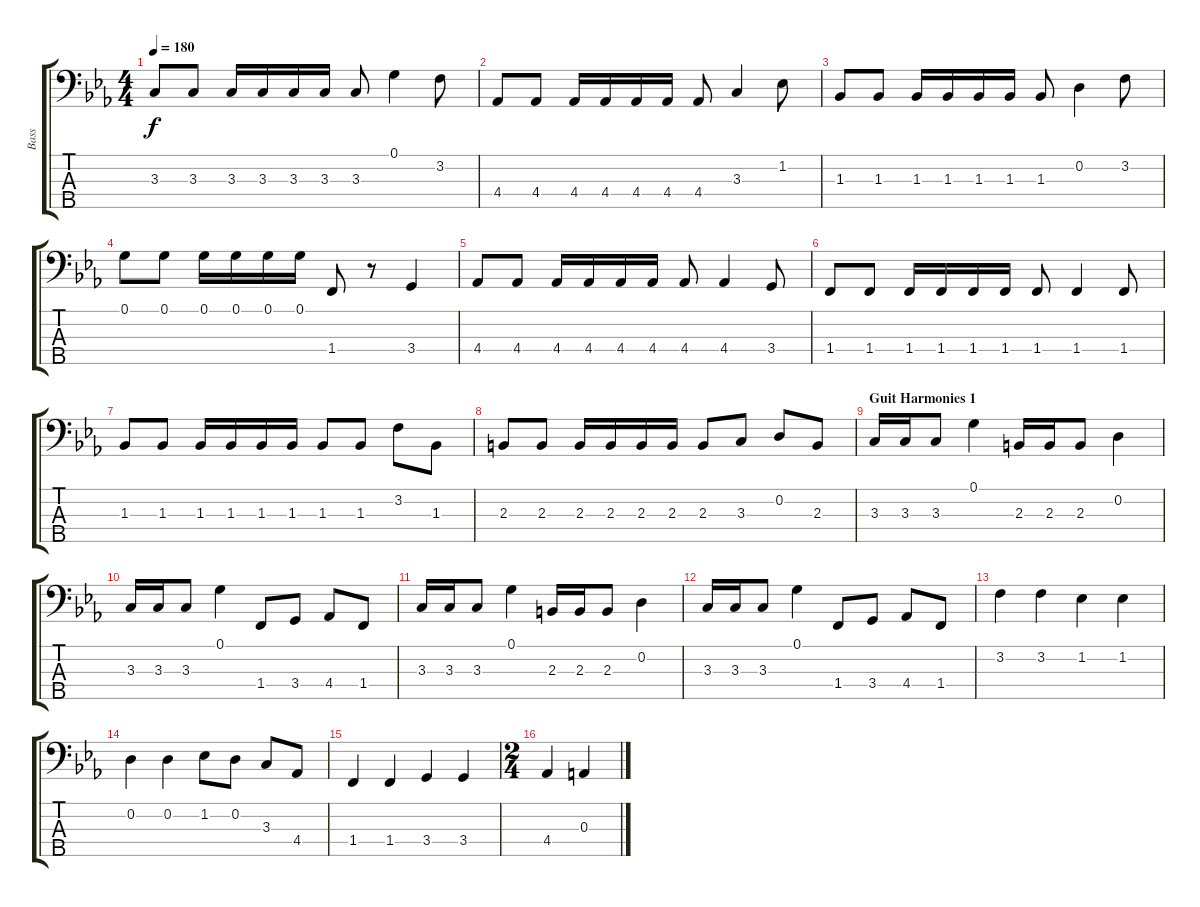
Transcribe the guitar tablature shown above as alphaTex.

\track ("Bass" "Bass") {instrument electricbassfinger}
\staff {score tabs}
\tuning (G2 D2 A1 E1 B0) {hide}
\ts (4 4)
\tempo 180
\clef f4
\ks eb
3.3.8{dy f} 3.3.8 3.3.16 3.3.16 3.3.16 3.3.16 3.3.8 0.1.4 3.2.8 |
4.4.8 4.4.8 4.4.16 4.4.16 4.4.16 4.4.16 4.4.8 3.3.4 1.2.8 |
1.3.8 1.3.8 1.3.16 1.3.16 1.3.16 1.3.16 1.3.8 0.2.4 3.2.8 |
0.1.8 0.1.8 0.1.16 0.1.16 0.1.16 0.1.16 1.4.8 r.8 3.4.4 |
4.4.8 4.4.8 4.4.16 4.4.16 4.4.16 4.4.16 4.4.8 4.4.4 3.4.8 |
1.4.8 1.4.8 1.4.16 1.4.16 1.4.16 1.4.16 1.4.8 1.4.4 1.4.8 |
1.3.8 1.3.8 1.3.16 1.3.16 1.3.16 1.3.16 1.3.8 1.3.8 3.2.8 1.3.8 |
2.3.8 2.3.8 2.3.16 2.3.16 2.3.16 2.3.16 2.3.8 3.3.8 0.2.8 2.3.8 |
\section ("" "Guit Harmonies 1")
3.3.16 3.3.16 3.3.8 0.1.4 2.3.16 2.3.16 2.3.8 0.2.4 |
3.3.16 3.3.16 3.3.8 0.1.4 1.4.8 3.4.8 4.4.8 1.4.8 |
3.3.16 3.3.16 3.3.8 0.1.4 2.3.16 2.3.16 2.3.8 0.2.4 |
3.3.16 3.3.16 3.3.8 0.1.4 1.4.8 3.4.8 4.4.8 1.4.8 |
3.2.4 3.2.4 1.2.4 1.2.4 |
0.2.4 0.2.4 1.2.8 0.2.8 3.3.8 4.4.8 |
1.4.4 1.4.4 3.4.4 3.4.4 |
\ts (2 4)
4.4.4 0.3.4
